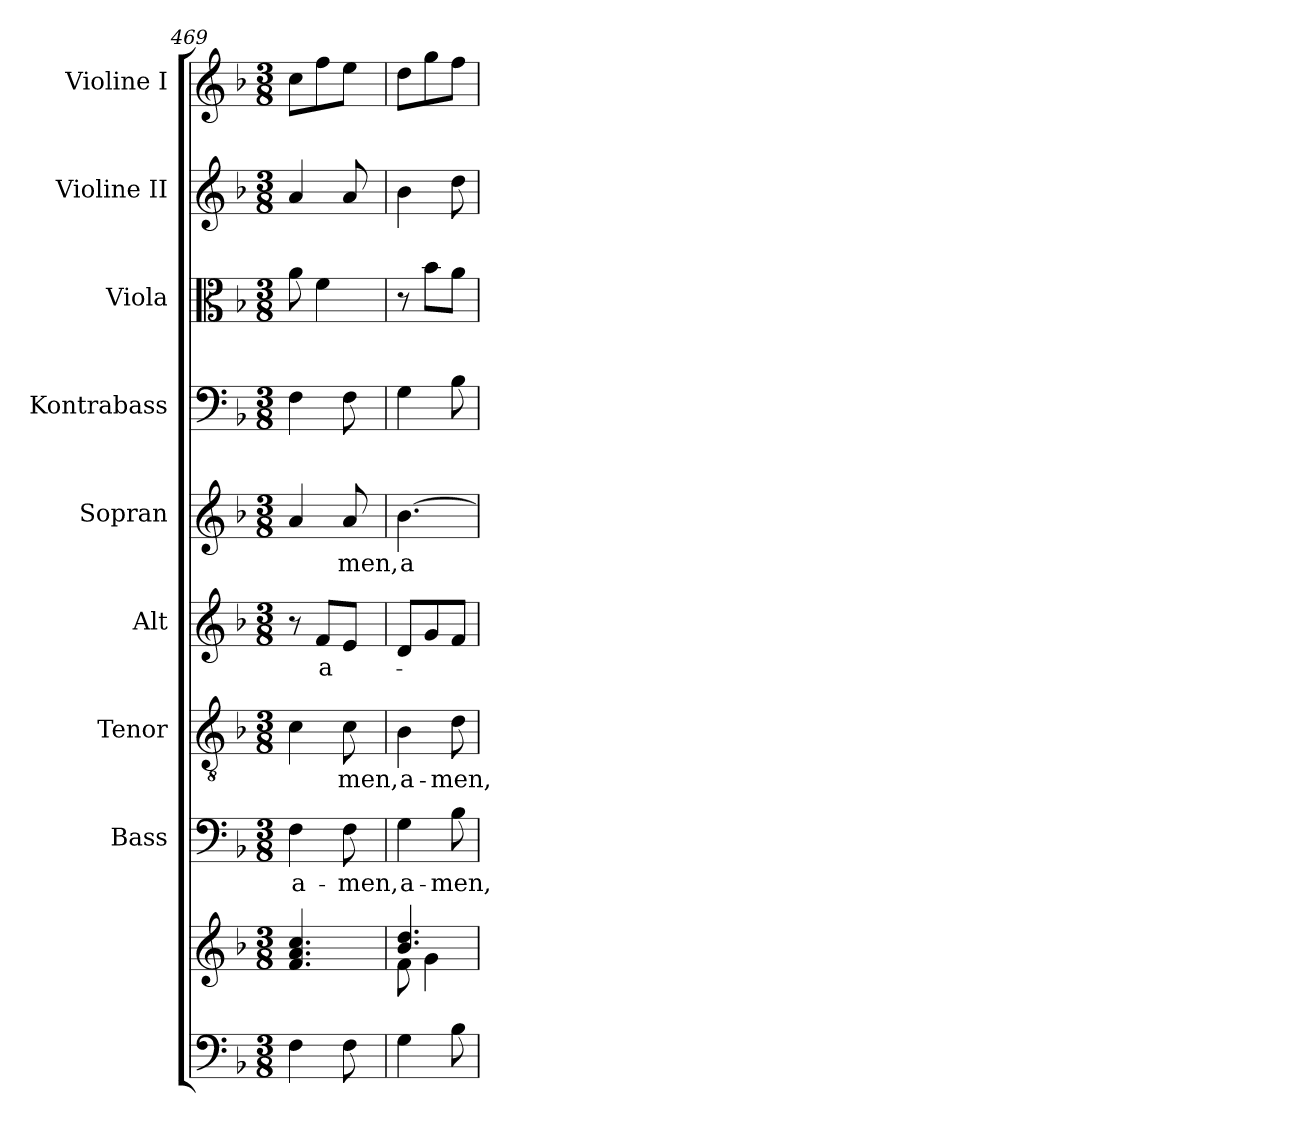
**kern	**kern	**kern	**text	**kern	**text	**kern	**text	**kern	**text	**kern	**kern	**kern	**kern
*part9	*part9	*part8	*part8	*part7	*part7	*part6	*part6	*part5	*part5	*part4	*part3	*part2	*part1
*staff10	*staff9	*staff8	*staff8	*staff7	*staff7	*staff6	*staff6	*staff5	*staff5	*staff4	*staff3	*staff2	*staff1
*	*	*I"Bass	*	*I"Tenor	*	*I"Alt	*	*I"Sopran	*	*I"Kontrabass	*I"Viola	*I"Violine II	*I"Violine I
*	*	*I'B.	*	*I'T.	*	*I'A.	*	*I'S.	*	*I'Kb.	*I'Vla.	*I'Vl. II	*I'Vl. I
*clefF4	*clefG2	*clefF4	*	*clefGv2	*	*clefG2	*	*clefG2	*	*clefF4	*clefC3	*clefG2	*clefG2
*	*	*	*	*	*	*	*	*	*	*ITrd7c12	*	*	*
*k[b-]	*k[b-]	*k[b-]	*	*k[b-]	*	*k[b-]	*	*k[b-]	*	*k[b-]	*k[b-]	*k[b-]	*k[b-]
*F:	*F:	*F:	*	*F:	*	*F:	*	*F:	*	*F:	*F:	*F:	*F:
*M3/8	*M3/8	*M3/8	*	*M3/8	*	*M3/8	*	*M3/8	*	*M3/8	*M3/8	*M3/8	*M3/8
=469	=469	=469	=469	=469	=469	=469	=469	=469	=469	=469	=469	=469	=469
!	!	!	!LO:LY:b	!	!	!	!	!	!	!	!	!	!
4F\	4.f/ 4.a/ 4.cc/	4F\	a-	4c\	.	8r	.	4a/	.	4FF\	8a\	4a/	8cc\L
!	!	!	!	!	!	!	!LO:LY:b	!	!	!	!	!	!
.	.	.	.	.	.	8f/L	a-	.	.	.	4f\	.	8ff\
!	!	!	!LO:LY:b	!	!LO:LY:b	!	!	!	!LO:LY:b	!	!	!	!
8F\	.	8F\	-men,	8c\	-men,	8e/J	.	8a/	-men,	8FF\	.	8a/	8ee\J
=470	=470	=470	=470	=470	=470	=470	=470	=470	=470	=470	=470	=470	=470
*	*^	*	*	*	*	*	*	*	*	*	*	*	*
!	!	!	!	!LO:LY:b	!	!LO:LY:b	!	!	!	!LO:LY:b	!	!	!	!
4G\	4.b-/ 4.dd/	8f\	4G\	a-	4B-\	a-	8d/L	.	[4.b-\	a-	4GG\	8r	4b-\	8dd\L
.	.	4g\	.	.	.	.	8g/	.	.	.	.	8b-\L	.	8gg\
!	!	!	!	!LO:LY:b	!	!LO:LY:b	!	!	!	!	!	!	!	!
8B-\	.	.	8B-\	-men,	8d\	-men,	8f/J	.	.	.	8BB-\	8a\J	8dd\	8ff\J
*	*v	*v	*	*	*	*	*	*	*	*	*	*	*	*
=	=	=	=	=	=	=	=	=	=	=	=	=	=
*-	*-	*-	*-	*-	*-	*-	*-	*-	*-	*-	*-	*-	*-
